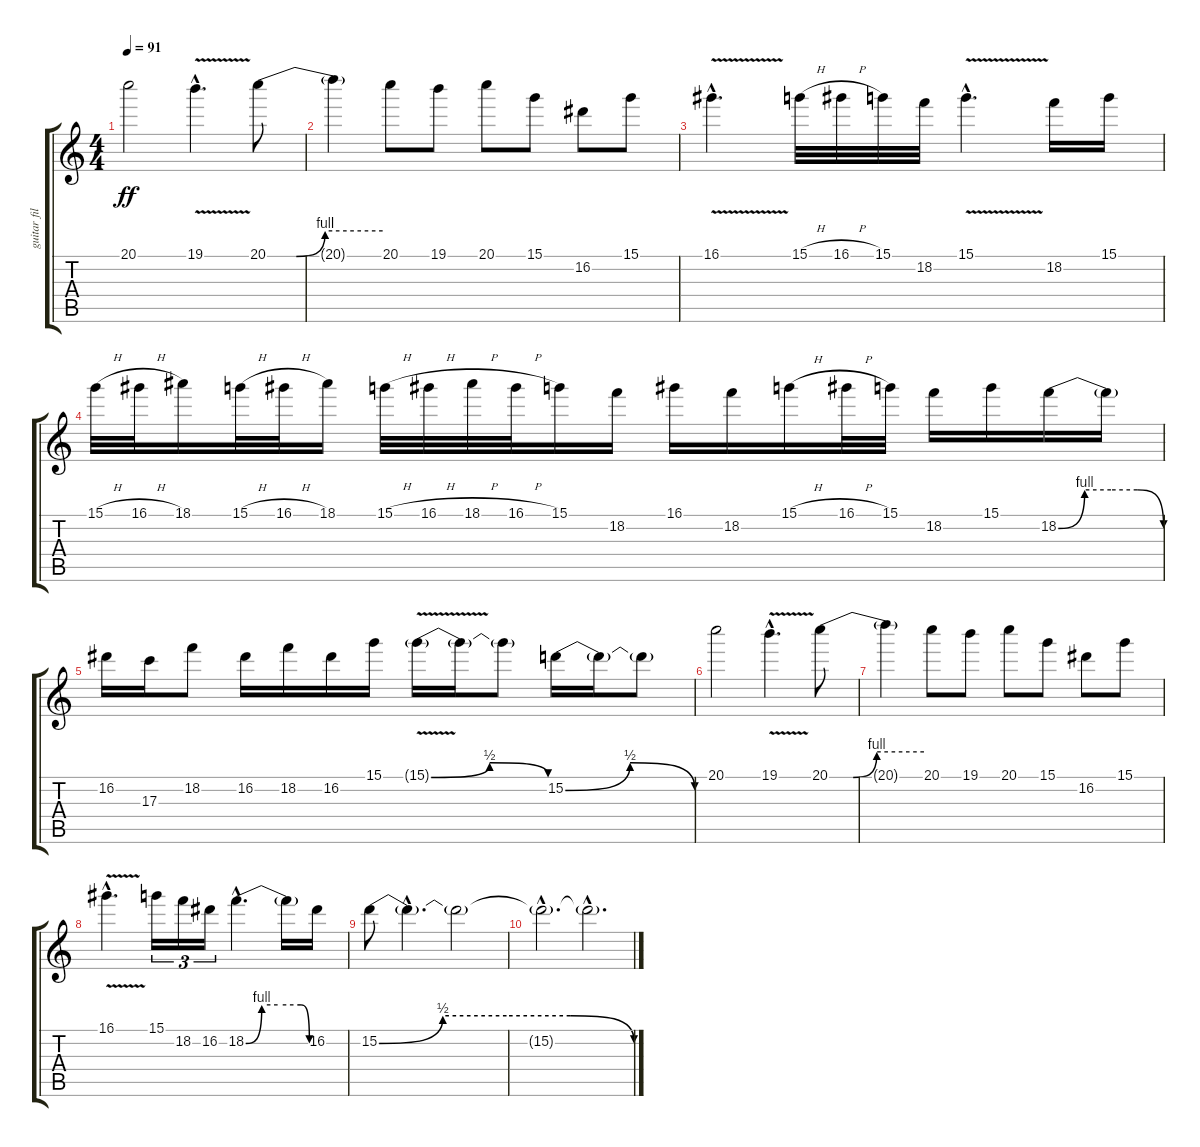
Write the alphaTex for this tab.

\track ("guitar fills 2" "guitar fil") {instrument distortionguitar}
\staff {score tabs}
\tuning (E4 B3 G3 D3 A2 E2) {hide}
\ts (4 4)
\tempo 91
\clef g2
\ks c
20.1.2{dy ff volume 15 balance 12} 19.1{v hac}.4{d} 20.1{be (custom 0 0 15 0 30 4 60 4)}.8 |
20.1{t}.4 20.1.8 19.1.8 20.1.8 15.1.8 16.2.8 15.1.8 |
16.1{v hac}.4{d} 15.1{h}.32 16.1{h}.32 15.1.32 18.2.32 15.1{v hac}.4{d} 18.2.16 15.1.16 |
15.1{h}.32 16.1{h}.32 18.1.16 15.1{h}.32 16.1{h}.32 18.1.16 15.1{h}.32 16.1{h}.32 18.1{h}.32 16.1{h}.32 15.1.16 18.2.16 16.1.16 18.2.16 15.1{h}.16 16.1{h}.32 15.1.32 18.2.16 15.1.16 18.2{be (custom 0 0 15 4 30 4 45 4 60 0)}.16 18.2{t}.16 |
16.2.16 17.3.16 18.2.8 16.2.16 18.2.16 16.2.16 15.1.16 15.1{be (bendrelease 0 0 30 2 45 2 60 0) v g}.16 15.1{t}.16 15.1{t}.8 15.2{be (bendrelease 0 0 30 2 30 2 60 0)}.16 15.2{t}.16 15.2{t}.8 |
20.1.2{volume 15 balance 12} 19.1{v hac}.4{d} 20.1{be (custom 0 0 15 0 30 4 60 4)}.8 |
20.1{t}.4 20.1.8 19.1.8 20.1.8 15.1.8 16.2.8 15.1.8 |
16.1{v hac}.4{d volume 5} 15.1.16{tu (3 2)} 18.2.16{tu (3 2)} 16.2.16{tu (3 2)} 18.2{be (custom 0 0 15 4 30 4 45 4 52 4 60 0) hac}.4{d} 18.2{t}.16 16.2.16 |
15.2{be (custom 0 0 15 2 30 2 45 2 60 0)}.8 15.2{hac t}.4{d} 15.2{t}.2 |
15.2{hac t}.2{d} 15.2{hac t}.2{d}
